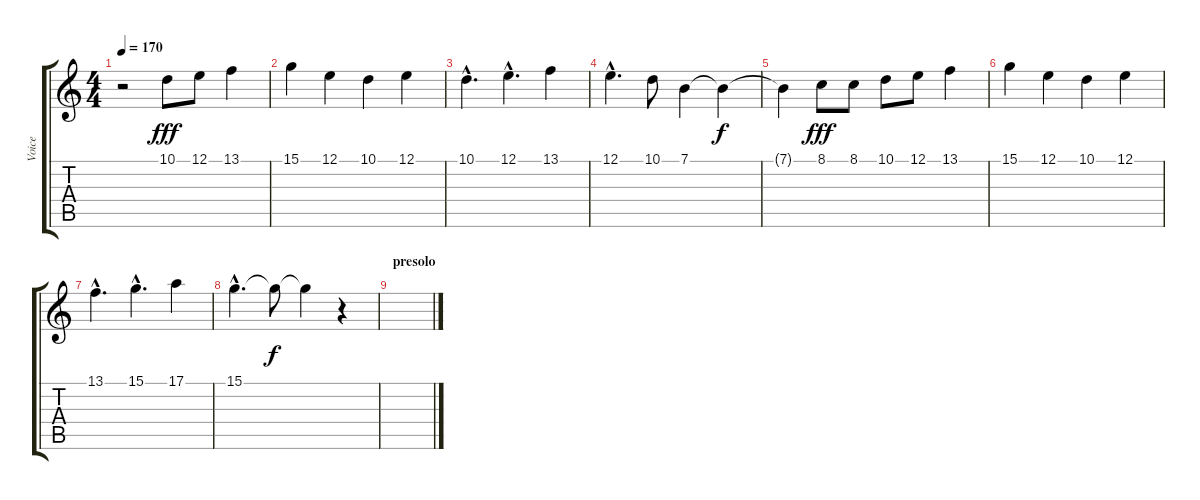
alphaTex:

\track ("Voice" "Voice") {instrument choiraahs}
\staff {score tabs}
\tuning (E4 B3 G3 D3 A2 E2) {hide}
\ts (4 4)
\tempo 170
\clef g2
\ks c
r.2{dy f} 10.1.8{dy fff} 12.1.8 13.1.4 |
15.1.4 12.1.4 10.1.4 12.1.4 |
10.1{hac}.4{d} 12.1{hac}.4{d} 13.1.4 |
12.1{hac}.4{d} 10.1.8 7.1.4 7.1{t}.4{dy f} |
7.1{t}.4 8.1.8{dy fff} 8.1.8 10.1.8 12.1.8 13.1.4 |
15.1.4 12.1.4 10.1.4 12.1.4 |
13.1{hac}.4{d} 15.1{hac}.4{d} 17.1.4 |
15.1{hac}.4{d} 15.1{t}.8{dy f} 15.1{t}.4 r.4 |
\section ("" "presolo")
